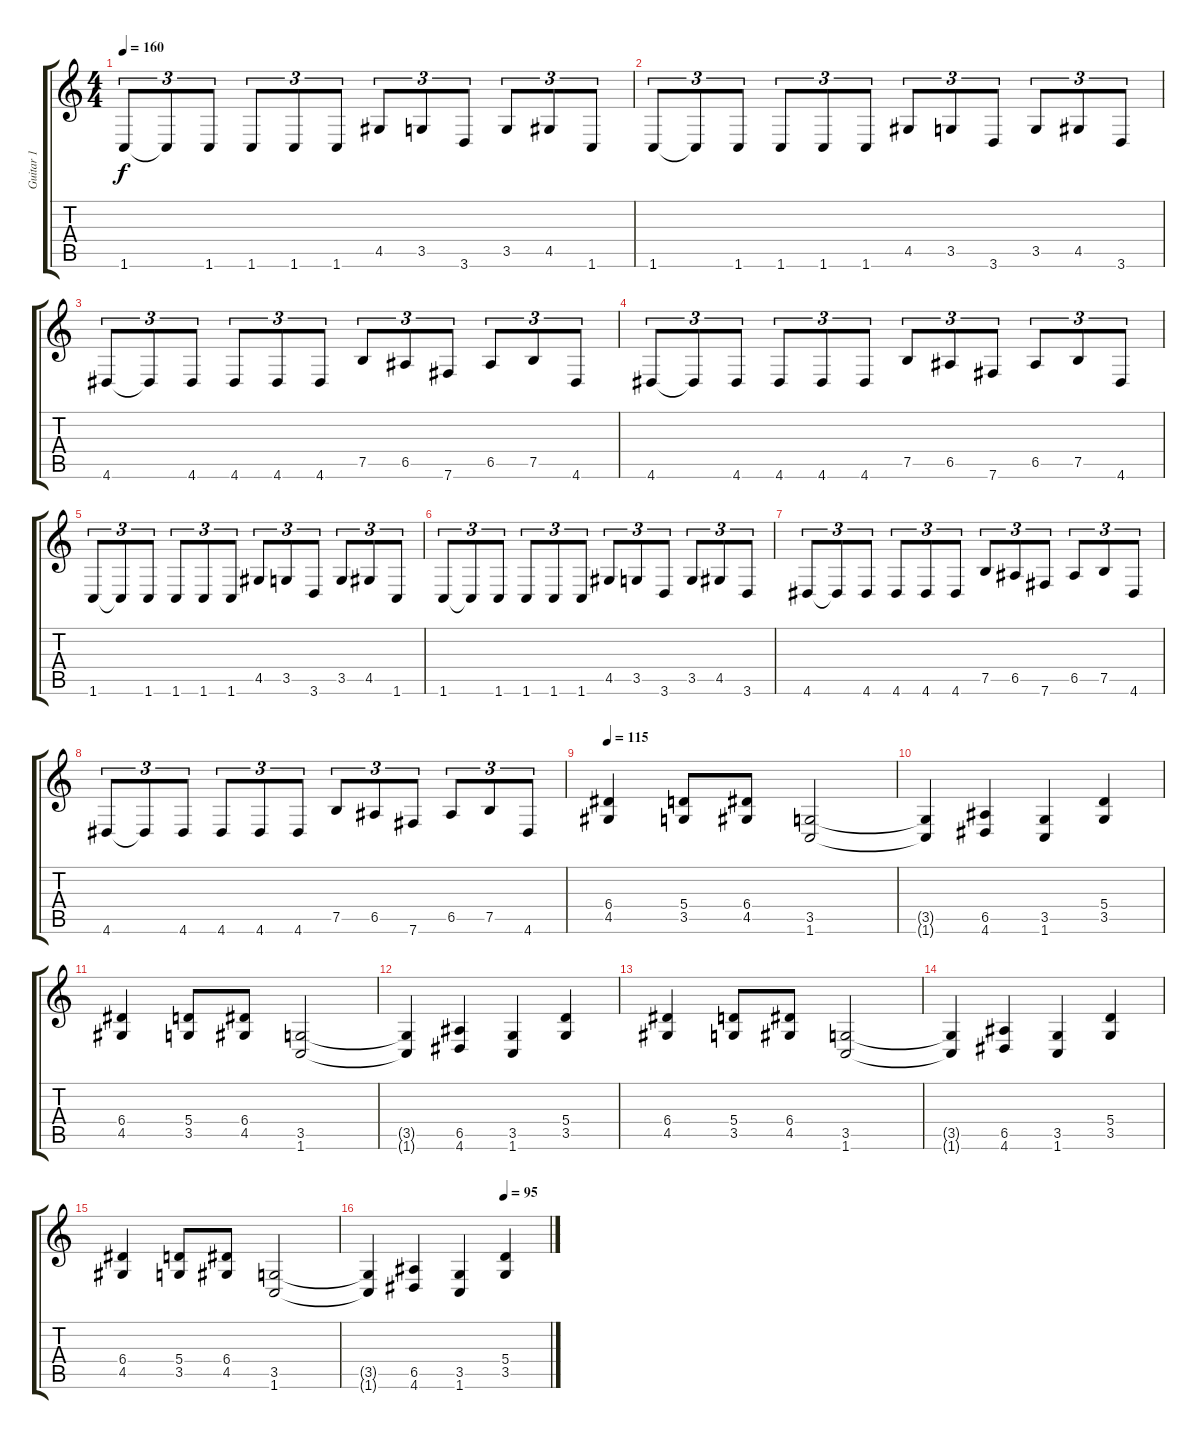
\track ("Guitar 1" "Guitar 1") {instrument distortionguitar}
\staff {score tabs}
\tuning (B3 Gb3 D3 A2 E2 B1) {hide}
\ts (4 4)
\tempo 160
\clef g2
\ks c
1.6.8{tu (3 2) dy f} 1.6{t}.8{tu (3 2)} 1.6.8{tu (3 2)} 1.6.8{tu (3 2)} 1.6.8{tu (3 2)} 1.6.8{tu (3 2)} 4.5.8{tu (3 2)} 3.5.8{tu (3 2)} 3.6.8{tu (3 2)} 3.5.8{tu (3 2)} 4.5.8{tu (3 2)} 1.6.8{tu (3 2)} |
1.6.8{tu (3 2)} 1.6{t}.8{tu (3 2)} 1.6.8{tu (3 2)} 1.6.8{tu (3 2)} 1.6.8{tu (3 2)} 1.6.8{tu (3 2)} 4.5.8{tu (3 2)} 3.5.8{tu (3 2)} 3.6.8{tu (3 2)} 3.5.8{tu (3 2)} 4.5.8{tu (3 2)} 3.6.8{tu (3 2)} |
4.6.8{tu (3 2)} 4.6{t}.8{tu (3 2)} 4.6.8{tu (3 2)} 4.6.8{tu (3 2)} 4.6.8{tu (3 2)} 4.6.8{tu (3 2)} 7.5.8{tu (3 2)} 6.5.8{tu (3 2)} 7.6.8{tu (3 2)} 6.5.8{tu (3 2)} 7.5.8{tu (3 2)} 4.6.8{tu (3 2)} |
4.6.8{tu (3 2)} 4.6{t}.8{tu (3 2)} 4.6.8{tu (3 2)} 4.6.8{tu (3 2)} 4.6.8{tu (3 2)} 4.6.8{tu (3 2)} 7.5.8{tu (3 2)} 6.5.8{tu (3 2)} 7.6.8{tu (3 2)} 6.5.8{tu (3 2)} 7.5.8{tu (3 2)} 4.6.8{tu (3 2)} |
1.6.8{tu (3 2)} 1.6{t}.8{tu (3 2)} 1.6.8{tu (3 2)} 1.6.8{tu (3 2)} 1.6.8{tu (3 2)} 1.6.8{tu (3 2)} 4.5.8{tu (3 2)} 3.5.8{tu (3 2)} 3.6.8{tu (3 2)} 3.5.8{tu (3 2)} 4.5.8{tu (3 2)} 1.6.8{tu (3 2)} |
1.6.8{tu (3 2)} 1.6{t}.8{tu (3 2)} 1.6.8{tu (3 2)} 1.6.8{tu (3 2)} 1.6.8{tu (3 2)} 1.6.8{tu (3 2)} 4.5.8{tu (3 2)} 3.5.8{tu (3 2)} 3.6.8{tu (3 2)} 3.5.8{tu (3 2)} 4.5.8{tu (3 2)} 3.6.8{tu (3 2)} |
4.6.8{tu (3 2)} 4.6{t}.8{tu (3 2)} 4.6.8{tu (3 2)} 4.6.8{tu (3 2)} 4.6.8{tu (3 2)} 4.6.8{tu (3 2)} 7.5.8{tu (3 2)} 6.5.8{tu (3 2)} 7.6.8{tu (3 2)} 6.5.8{tu (3 2)} 7.5.8{tu (3 2)} 4.6.8{tu (3 2)} |
4.6.8{tu (3 2)} 4.6{t}.8{tu (3 2)} 4.6.8{tu (3 2)} 4.6.8{tu (3 2)} 4.6.8{tu (3 2)} 4.6.8{tu (3 2)} 7.5.8{tu (3 2)} 6.5.8{tu (3 2)} 7.6.8{tu (3 2)} 6.5.8{tu (3 2)} 7.5.8{tu (3 2)} 4.6.8{tu (3 2)} |
\tempo 115
(6.4 4.5).4 (5.4 3.5).8 (6.4 4.5).8 (3.5 1.6).2 |
(3.5{t} 1.6{t}).4 (6.5 4.6).4 (3.5 1.6).4 (5.4 3.5).4 |
(6.4 4.5).4 (5.4 3.5).8 (6.4 4.5).8 (3.5 1.6).2 |
(3.5{t} 1.6{t}).4 (6.5 4.6).4 (3.5 1.6).4 (5.4 3.5).4 |
(6.4 4.5).4 (5.4 3.5).8 (6.4 4.5).8 (3.5 1.6).2 |
(3.5{t} 1.6{t}).4 (6.5 4.6).4 (3.5 1.6).4 (5.4 3.5).4 |
(6.4 4.5).4 (5.4 3.5).8 (6.4 4.5).8 (3.5 1.6).2 |
\tempo (95 0.75)
(3.5{t} 1.6{t}).4 (6.5 4.6).4 (3.5 1.6).4 (5.4 3.5).4
